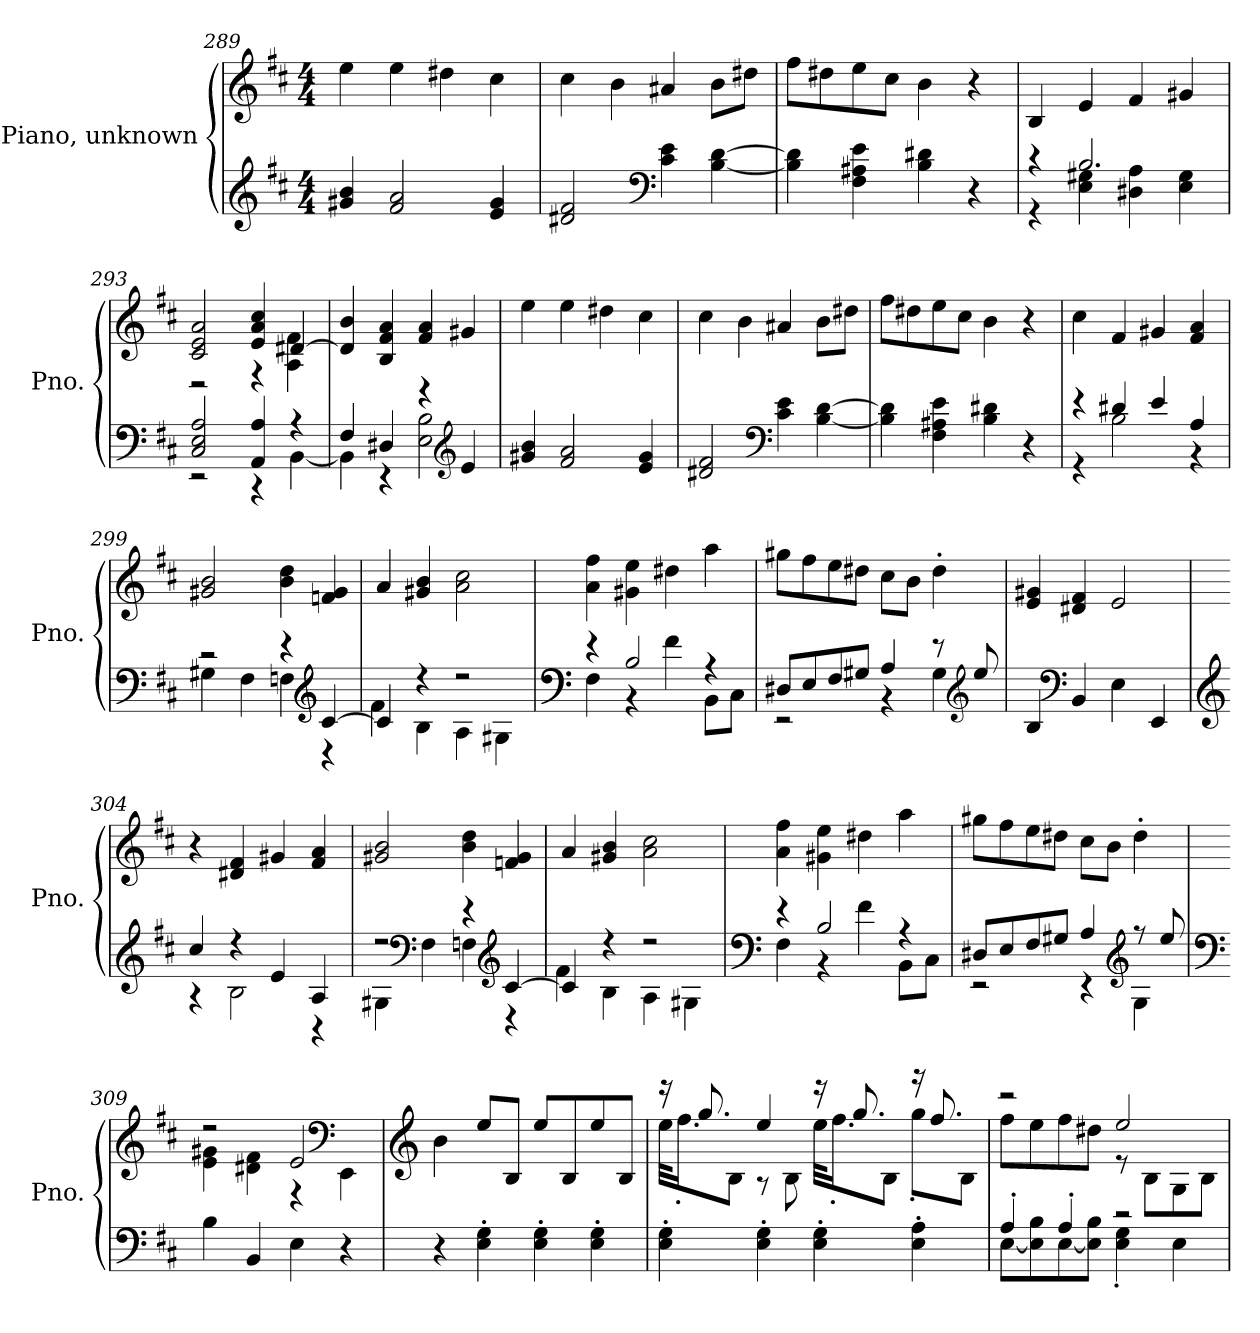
**kern	**kern
*part1	*part1
*staff2	*staff1
*I"Piano, unknown	*
*I'Pno.	*
*clefG2	*clefG2
*k[f#c#]	*k[f#c#]
*M4/4	*M4/4
=289	=289
4g#X/ 4b/	4ee\
2f#/ 2a/	4ee\
.	4dd#X\
4e/ 4g#/	4cc#\
!!LO:PB:g=z
=290	=290
2d#X/ 2f#/	4cc#\
.	4b\
*clefF4	*
4c#\ 4e\	4a#X/
[4B\ [4d#\	8b\L
.	8dd#X\J
=291	=291
4B\] 4d#\]	8ff#\L
.	8dd#X\
4F#\ 4A#X\ 4e\	8ee\
.	8cc#\J
4B\ 4d#X\	4b\
4r	4r
=292	=292
*^	*
4r	4r	4B/
2.B/	4E\ 4G#X\	4e/
.	4D#X\ 4A\	4f#/
.	4E\ 4G#\	4g#X/
=293	=293	=293
*	*	*^
2C#/ 2E/ 2A/	2r	2c#/ 2e/ 2a/	2r
4AA/ 4A/	4r	4e/ 4a/ 4cc#/	4r
4r	[4BB\	[4d#X/	4A\ 4f#\
*	*	*v	*v
=294	=294	=294
4F#/	4BB\]	4d#/] 4b/
4D#X/	4r	4B/ 4f#/ 4a/
4r	2E\ 2B\	4f#/ 4a/
*clefG2	*	*
4e/	.	4g#X/
*v	*v	*
=295	=295
4g#X/ 4b/	4ee\
2f#/ 2a/	4ee\
.	4dd#X\
4e/ 4g#/	4cc#\
!!LO:LB:g=z
=296	=296
2d#X/ 2f#/	4cc#\
.	4b\
*clefF4	*
4c#\ 4e\	4a#X/
[4B\ [4d#\	8b\L
.	8dd#X\J
=297	=297
4B\] 4d#\]	8ff#\L
.	8dd#X\
4F#\ 4A#X\ 4e\	8ee\
.	8cc#\J
4B\ 4d#X\	4b\
4r	4r
=298	=298
*^	*
4r	4r	4cc#\
4d#X/	2B\	4f#/
4e/	.	4g#X/
4A/	4r	4f#/ 4a/
=299	=299	=299
2r	4G#X\	2g#X/ 2b/
.	4F#\	.
4r	4Fn\	4b\ 4dd\
*clefG2	*	*
[4c#/	4r	4fn/ 4g#/
=300	=300	=300
4c#/]	4f#\	4a/
4r	4B\	4g#X/ 4b/
2r	4A\	2a\ 2cc#\
.	4G#X\	.
!!LO:LB:g=z
=301	=301	=301
*clefF4	*	*
4r	4F#\	4a\ 4ff#\
2B/	4r	4g#X\ 4ee\
.	4f#\	4dd#X\
4r	8BB\L	4aa\
.	8C#\J	.
=302	=302	=302
8D#X/L	2r	8gg#X\L
8E/	.	8ff#\
8F#/	.	8ee\
8G#X/J	.	8dd#X\J
4A/	4r	8cc#\L
.	.	8b\J
8r	4G#\	4dd#'\
*clefG2	*	*
8ee/	.	.
*v	*v	*
=303	=303
4B/	4e/ 4g#X/
*clefF4	*
4BB/	4d#X/ 4f#/
4E\	2e/
4EE/	.
=304	=304
*clefG2	*
*^	*
4cc#/	4r	4r
4r	2B\	4d#X/ 4f#/
4e/	.	4g#X/
4A/	4r	4f#/ 4a/
=305	=305	=305
2r	4G#X\	2g#X/ 2b/
*clefF4	*	*
.	4F#\	.
4r	4Fn\	4b\ 4dd\
*clefG2	*	*
[4c#/	4r	4fn/ 4g#/
!!LO:LB:g=z
=306	=306	=306
4c#/]	4f#\	4a/
4r	4B\	4g#X/ 4b/
2r	4A\	2a\ 2cc#\
.	4G#X\	.
=307	=307	=307
*clefF4	*	*
4r	4F#\	4a\ 4ff#\
2B/	4r	4g#X\ 4ee\
.	4f#\	4dd#X\
4r	8BB\L	4aa\
.	8C#\J	.
=308	=308	=308
8D#X/L	2r	8gg#X\L
8E/	.	8ff#\
8F#/	.	8ee\
8G#X/J	.	8dd#X\J
4A/	4r	8cc#\L
.	.	8b\J
*clefG2	*	*
8r	4G#\	4dd#'\
8ee/	.	.
*v	*v	*
=309	=309
*clefF4	*
*	*^
4B\	2r	4e\ 4g#X\
4BB/	.	4d#X\ 4f#\
4E\	2e/	4r
*	*clefF4	*
4r	.	4EE\
*	*v	*v
!!LO:LB:g=z
=310	=310
*	*clefG2
4r	4b\
4E\' 4G\'	8ee/L
.	8B/J
4E\' 4G\'	8ee/L
.	8B/
4E\' 4G\'	8ee/
.	8B/J
=311	=311
*	*^
4E\' 4G\'	16r	32ee\KLL
.	.	16.ff#'\J
.	8.gg/	.
.	.	8B\J
4E\' 4G\'	4ee/	8r
.	.	8B\
4E\' 4G\'	16r	32ee\KLL
.	.	16.ff#'\J
.	8.gg/	.
.	.	8B\J
4E\' 4A\'	16r	8gg'\L
.	8.ff#/	.
.	.	8B\J
=312	=312	=312
*^	*	*
4A'/	[8E\L	2r	8ff#\L
.	8E\] 8B\	.	8ee\
4A'/	[8E\	.	8ff#\
.	8E\] 8B\J	.	8dd#X\J
2r	4E\' 4G\'	2ee/	8r
.	.	.	8B\L
.	4E\	.	8G\
.	.	.	8B\J
*v	*v	*	*
*	*v	*v
=	=
*-	*-
